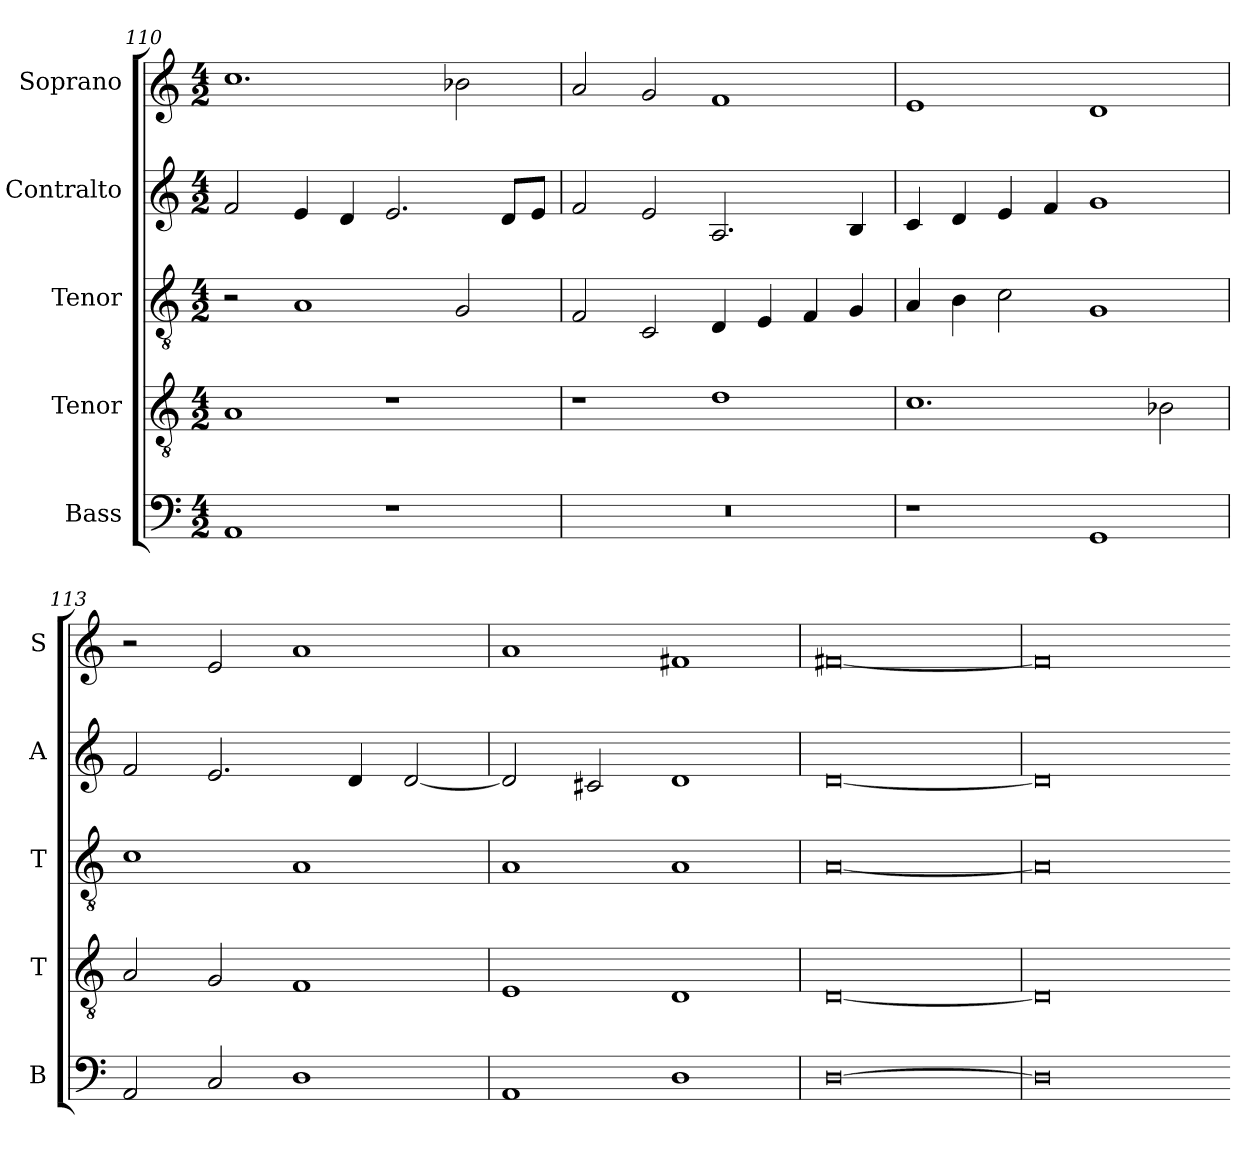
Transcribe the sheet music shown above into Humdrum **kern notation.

**kern	**kern	**kern	**kern	**kern
*part5	*part4	*part3	*part2	*part1
*staff5	*staff4	*staff3	*staff2	*staff1
*I"Bass	*I"Tenor	*I"Tenor	*I"Contralto	*I"Soprano
*I'B	*I'T	*I'T	*I'A	*I'S
*clefF4	*clefGv2	*clefGv2	*clefG2	*clefG2
*k[]	*k[]	*k[]	*k[]	*k[]
*D:dor	*D:dor	*D:dor	*D:dor	*D:dor
*M4/2	*M4/2	*M4/2	*M4/2	*M4/2
=110	=110	=110	=110	=110
1AA	1A	2r	2f	1.cc
.	.	1A	4e	.
.	.	.	4d	.
1r	1r	.	2.e	.
.	.	2G	.	2b-X
.	.	.	8d/L	.
.	.	.	8e/J	.
=111	=111	=111	=111	=111
0r	1r	2F	2f	2a
.	.	2C	2e	2g
.	1d	4D	2.A	1f
.	.	4E	.	.
.	.	4F	.	.
.	.	4G	4B	.
=112	=112	=112	=112	=112
1r	1.c	4A	4c	1e
.	.	4B	4d	.
.	.	2c	4e	.
.	.	.	4f	.
1GG	.	1G	1g	1d
.	2B-X	.	.	.
=113	=113	=113	=113	=113
2AA	2A	1c	2f	2r
2C	2G	.	2.e	2e
1D	1F	1A	.	1a
.	.	.	4d	.
.	.	.	[2d	.
=114	=114	=114	=114	=114
1AA	1E	1A	2d]	1a
.	.	.	2c#X	.
1D	1D	1A	1d	1f#X
=115	=115	=115	=115	=115
[0D	[0D	[0A	[0d	[0f#X
=116	=116	=116	=116	=116
0D]	0D]	0A]	0d]	0f#]
=-	=-	=-	=-	=-
*-	*-	*-	*-	*-
